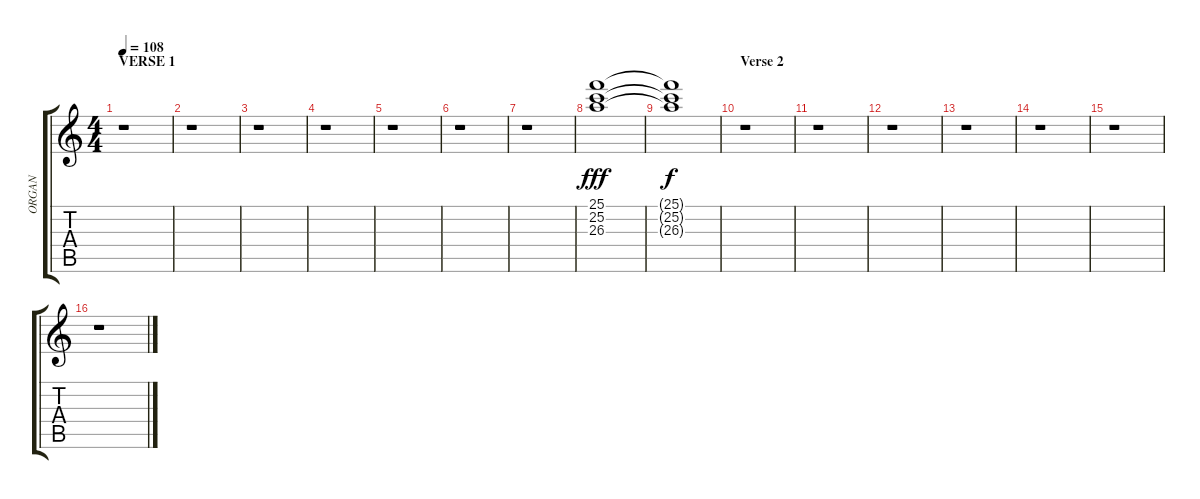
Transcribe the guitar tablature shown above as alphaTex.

\track ("ORGAN" "ORGAN") {instrument percussiveorgan}
\staff {score tabs}
\tuning (E4 B3 G3 D3 A2 E2) {hide}
\ts (4 4)
\section ("" "VERSE 1")
\tempo 108
\clef g2
\ks c
r.1{dy fff} |
r.1 |
r.1 |
r.1 |
r.1 |
r.1 |
r.1 |
(25.1 25.2 26.3).1{volume 8} |
(25.1{t} 25.2{t} 26.3{t}).1{dy f} |
\section ("" "Verse 2")
r.1 |
r.1 |
r.1 |
r.1 |
r.1 |
r.1 |
r.1
